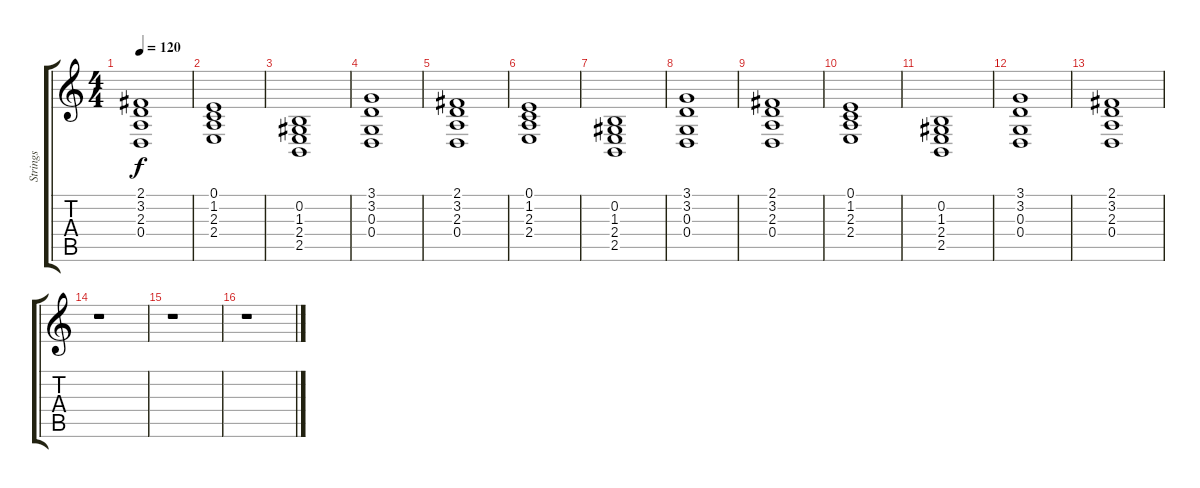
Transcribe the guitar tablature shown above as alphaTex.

\track ("Strings" "Strings") {instrument stringensemble1}
\staff {score tabs}
\tuning (E4 B3 G3 D3 A2 E2) {hide}
\ts (4 4)
\tempo 120
\clef g2
\ks c
(2.1 3.2 2.3 0.4).1{dy f} |
(0.1 1.2 2.3 2.4).1 |
(0.2 1.3 2.4 2.5).1 |
(3.1 3.2 0.3 0.4).1 |
(2.1 3.2 2.3 0.4).1 |
(0.1 1.2 2.3 2.4).1 |
(0.2 1.3 2.4 2.5).1 |
(3.1 3.2 0.3 0.4).1 |
(2.1 3.2 2.3 0.4).1 |
(0.1 1.2 2.3 2.4).1 |
(0.2 1.3 2.4 2.5).1 |
(3.1 3.2 0.3 0.4).1 |
(2.1 3.2 2.3 0.4).1 |
r.1 |
r.1 |
r.1
